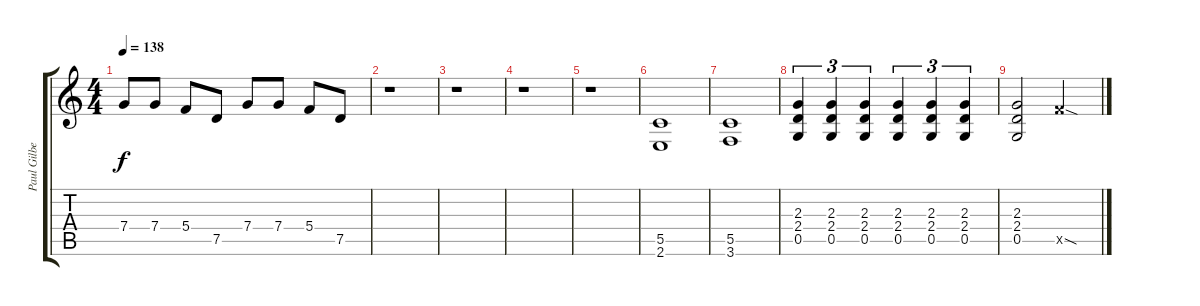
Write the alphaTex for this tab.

\track ("Paul Gilbert" "Paul Gilbe") {instrument distortionguitar}
\staff {score tabs}
\tuning (D4 A3 F3 C3 G2 D2) {hide}
\ts (4 4)
\tempo 138
\clef g2
\ks c
7.4.8{dy f} 7.4.8 5.4.8 7.5.8 7.4.8 7.4.8 5.4.8 7.5.8 |
r.1 |
r.1 |
r.1 |
r.1 |
(5.5 2.6).1 |
(5.5 3.6).1 |
(2.3 2.4 0.5).4{tu (3 2)} (2.3 2.4 0.5).4{tu (3 2)} (2.3 2.4 0.5).4{tu (3 2)} (2.3 2.4 0.5).4{tu (3 2)} (2.3 2.4 0.5).4{tu (3 2)} (2.3 2.4 0.5).4{tu (3 2)} |
(2.3 2.4 0.5).2 10.5{sod x}.2
